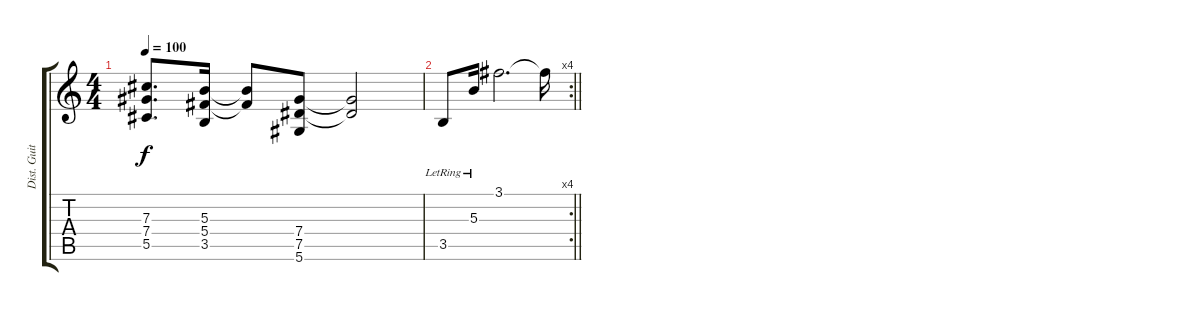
\track ("Dist. Guitar 1" "Dist. Guit") {instrument distortionguitar}
\staff {score tabs}
\tuning (Eb4 Bb3 Gb3 Db3 Ab2 Eb2) {hide}
\ts (4 4)
\tempo 100
\clef g2
\ks c
(7.3 7.4 5.5).8{d dy f} (5.3 5.4 3.5).16 (5.3{t} 5.4{t}).8 (7.4 7.5 5.6).8 (7.4{t} 7.5{t}).2 |
\rc 4
\barLineRight lightlight
3.5{lr}.8 5.3{lr}.16 3.1.2{d} 3.1{t}.16
